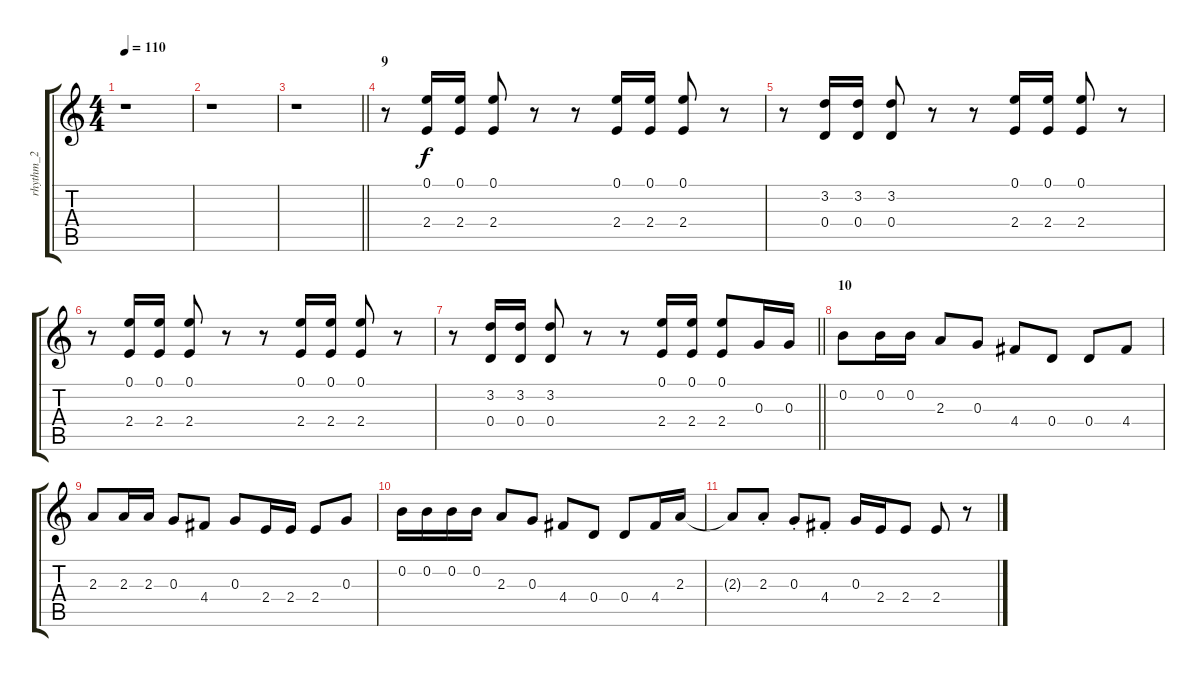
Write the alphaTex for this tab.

\track ("rhythm_2" "rhythm_2") {instrument acousticguitarnylon}
\staff {score tabs}
\tuning (E4 B3 G3 D3 A2 E2) {hide}
\ts (4 4)
\tempo 110
\clef g2
\ks c
r.1{dy f} |
r.1 |
\barLineRight lightlight
r.1 |
\section ("" "9")
r.8 (0.1 2.4).16 (0.1 2.4).16 (0.1 2.4).8 r.8 r.8 (0.1 2.4).16 (0.1 2.4).16 (0.1 2.4).8 r.8 |
r.8 (3.2 0.4).16 (3.2 0.4).16 (3.2 0.4).8 r.8 r.8 (0.1 2.4).16 (0.1 2.4).16 (0.1 2.4).8 r.8 |
r.8 (0.1 2.4).16 (0.1 2.4).16 (0.1 2.4).8 r.8 r.8 (0.1 2.4).16 (0.1 2.4).16 (0.1 2.4).8 r.8 |
\barLineRight lightlight
r.8 (3.2 0.4).16 (3.2 0.4).16 (3.2 0.4).8 r.8 r.8 (0.1 2.4).16 (0.1 2.4).16 (0.1 2.4).8 0.3.16 0.3.16 |
\section ("" "10")
0.2.8 0.2.16 0.2.16 2.3.8 0.3.8 4.4.8 0.4.8 0.4.8 4.4.8 |
2.3.8 2.3.16 2.3.16 0.3.8 4.4.8 0.3.8 2.4.16 2.4.16 2.4.8 0.3.8 |
0.2.16 0.2.16 0.2.16 0.2.16 2.3.8 0.3.8 4.4.8 0.4.8 0.4.8 4.4.16 2.3.16 |
2.3{t}.8 2.3{st}.8 0.3{st}.8 4.4{st}.8 0.3.16 2.4.16 2.4.8 2.4.8 r.8
